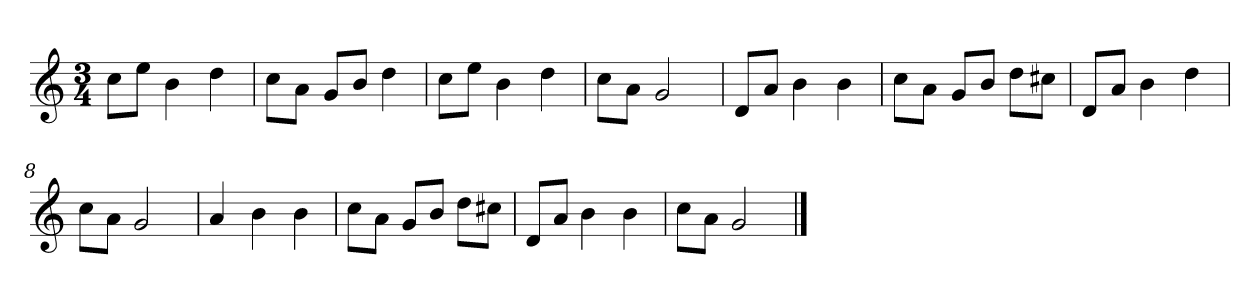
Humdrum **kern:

**kern
*part1
*staff1
*clefG2
*k[]
*M3/4
=
8cc\L
8ee\J
4b
4dd
=2
8cc\L
8a\J
8g/L
8b/J
4dd
=3
8cc\L
8ee\J
4b
4dd
=4
8cc\L
8a\J
2g
=5y
8d/L
8a/J
4b
4b
=6
8cc\L
8a\J
8g/L
8b/J
8dd\L
8cc#X\J
=7
8d/L
8a/J
4b
4dd
=8
8cc\L
8a\J
2g
=9y
4a
4b
4b
=10
8cc\L
8a\J
8g/L
8b/J
8dd\L
8cc#X\J
=11
8d/L
8a/J
4b
4b
=12
8cc\L
8a\J
2g
==
*-
